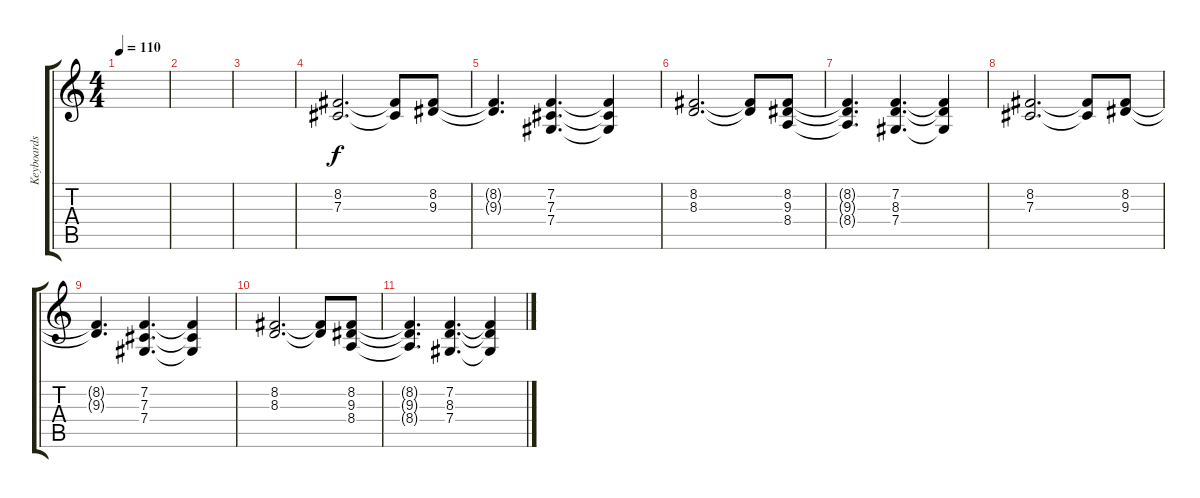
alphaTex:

\track ("Keyboards - Overdub" "Keyboards ") {instrument stringensemble1}
\staff {score tabs}
\tuning (Eb4 Bb3 Gb3 Db3 Ab2 Eb2) {hide}
\ts (4 4)
\tempo 110
\clef g2
\ks c
|
|
|
(8.2 7.3).2{d volume 9} (8.2{t} 7.3{t}).8 (8.2 9.3).8 |
(8.2{t} 9.3{t}).4{d} (7.2 7.3 7.4).4{d} (7.2{t} 7.3{t} 7.4{t}).4 |
(8.2 8.3).2{d volume 9} (8.2{t} 8.3{t}).8 (8.2 9.3 8.4).8 |
(8.2{t} 9.3{t} 8.4{t}).4{d} (7.2 8.3 7.4).4{d} (7.2{t} 8.3{t} 7.4{t}).4 |
(8.2 7.3).2{d volume 9} (8.2{t} 7.3{t}).8 (8.2 9.3).8 |
(8.2{t} 9.3{t}).4{d} (7.2 7.3 7.4).4{d} (7.2{t} 7.3{t} 7.4{t}).4 |
(8.2 8.3).2{d volume 9} (8.2{t} 8.3{t}).8 (8.2 9.3 8.4).8 |
(8.2{t} 9.3{t} 8.4{t}).4{d} (7.2 8.3 7.4).4{d} (7.2{t} 8.3{t} 7.4{t}).4
